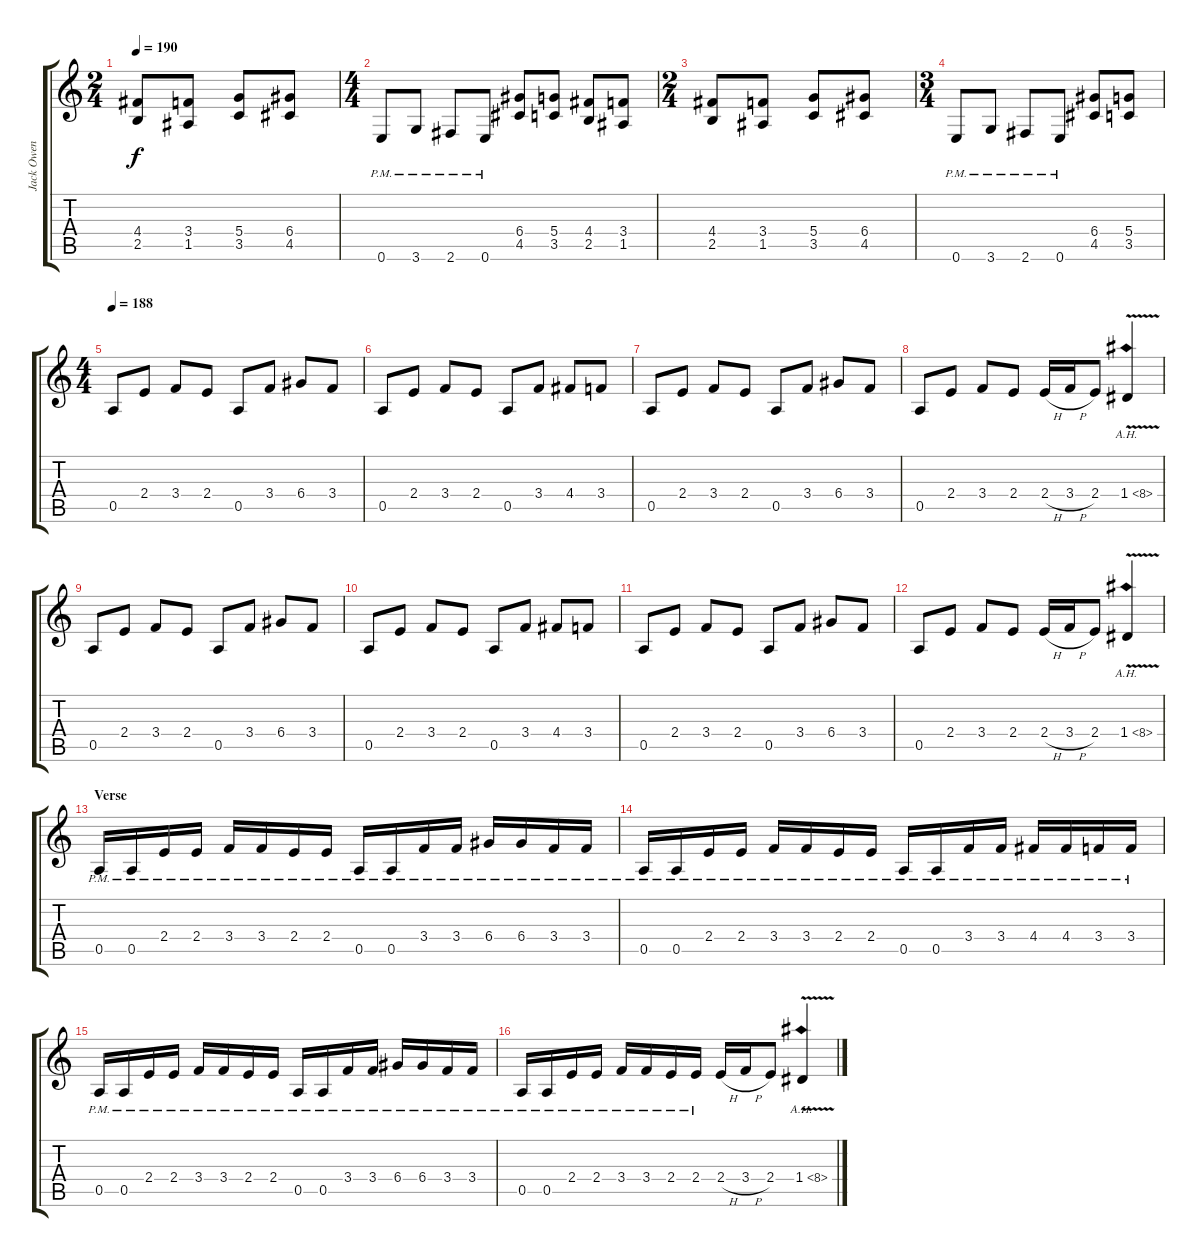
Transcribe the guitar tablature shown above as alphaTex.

\track ("Jack Owen" "Jack Owen") {instrument distortionguitar}
\staff {score tabs}
\tuning (E4 B3 G3 D3 A2 E2) {hide}
\ts (2 4)
\tempo 190
\clef g2
\ks c
(4.4 2.5).8{dy f} (3.4 1.5).8 (5.4 3.5).8 (6.4 4.5).8 |
\ts (4 4)
0.6{pm}.8 3.6{pm}.8 2.6{pm}.8 0.6{pm}.8 (6.4 4.5).8 (5.4 3.5).8 (4.4 2.5).8 (3.4 1.5).8 |
\ts (2 4)
(4.4 2.5).8 (3.4 1.5).8 (5.4 3.5).8 (6.4 4.5).8 |
\ts (3 4)
0.6{pm}.8 3.6{pm}.8 2.6{pm}.8 0.6{pm}.8 (6.4 4.5).8 (5.4 3.5).8 |
\ts (4 4)
\tempo 188
0.5.8 2.4.8 3.4.8 2.4.8 0.5.8 3.4.8 6.4.8 3.4.8 |
0.5.8 2.4.8 3.4.8 2.4.8 0.5.8 3.4.8 4.4.8 3.4.8 |
0.5.8 2.4.8 3.4.8 2.4.8 0.5.8 3.4.8 6.4.8 3.4.8 |
0.5.8 2.4.8 3.4.8 2.4.8 2.4{h}.16 3.4{h}.16 2.4.8 1.4{ah 7 v}.4 |
0.5.8 2.4.8 3.4.8 2.4.8 0.5.8 3.4.8 6.4.8 3.4.8 |
0.5.8 2.4.8 3.4.8 2.4.8 0.5.8 3.4.8 4.4.8 3.4.8 |
0.5.8 2.4.8 3.4.8 2.4.8 0.5.8 3.4.8 6.4.8 3.4.8 |
0.5.8 2.4.8 3.4.8 2.4.8 2.4{h}.16 3.4{h}.16 2.4.8 1.4{ah 7 v}.4 |
\section ("" "Verse ")
0.5{pm}.16 0.5{pm}.16 2.4{pm}.16 2.4{pm}.16 3.4{pm}.16 3.4{pm}.16 2.4{pm}.16 2.4{pm}.16 0.5{pm}.16 0.5{pm}.16 3.4{pm}.16 3.4{pm}.16 6.4{pm}.16 6.4{pm}.16 3.4{pm}.16 3.4{pm}.16 |
0.5{pm}.16 0.5{pm}.16 2.4{pm}.16 2.4{pm}.16 3.4{pm}.16 3.4{pm}.16 2.4{pm}.16 2.4{pm}.16 0.5{pm}.16 0.5{pm}.16 3.4{pm}.16 3.4{pm}.16 4.4{pm}.16 4.4{pm}.16 3.4{pm}.16 3.4{pm}.16 |
0.5{pm}.16 0.5{pm}.16 2.4{pm}.16 2.4{pm}.16 3.4{pm}.16 3.4{pm}.16 2.4{pm}.16 2.4{pm}.16 0.5{pm}.16 0.5{pm}.16 3.4{pm}.16 3.4{pm}.16 6.4{pm}.16 6.4{pm}.16 3.4{pm}.16 3.4{pm}.16 |
0.5{pm}.16 0.5{pm}.16 2.4{pm}.16 2.4{pm}.16 3.4{pm}.16 3.4{pm}.16 2.4{pm}.16 2.4{pm}.16 2.4{h}.16 3.4{h}.16 2.4.8 1.4{ah 7 v}.4
